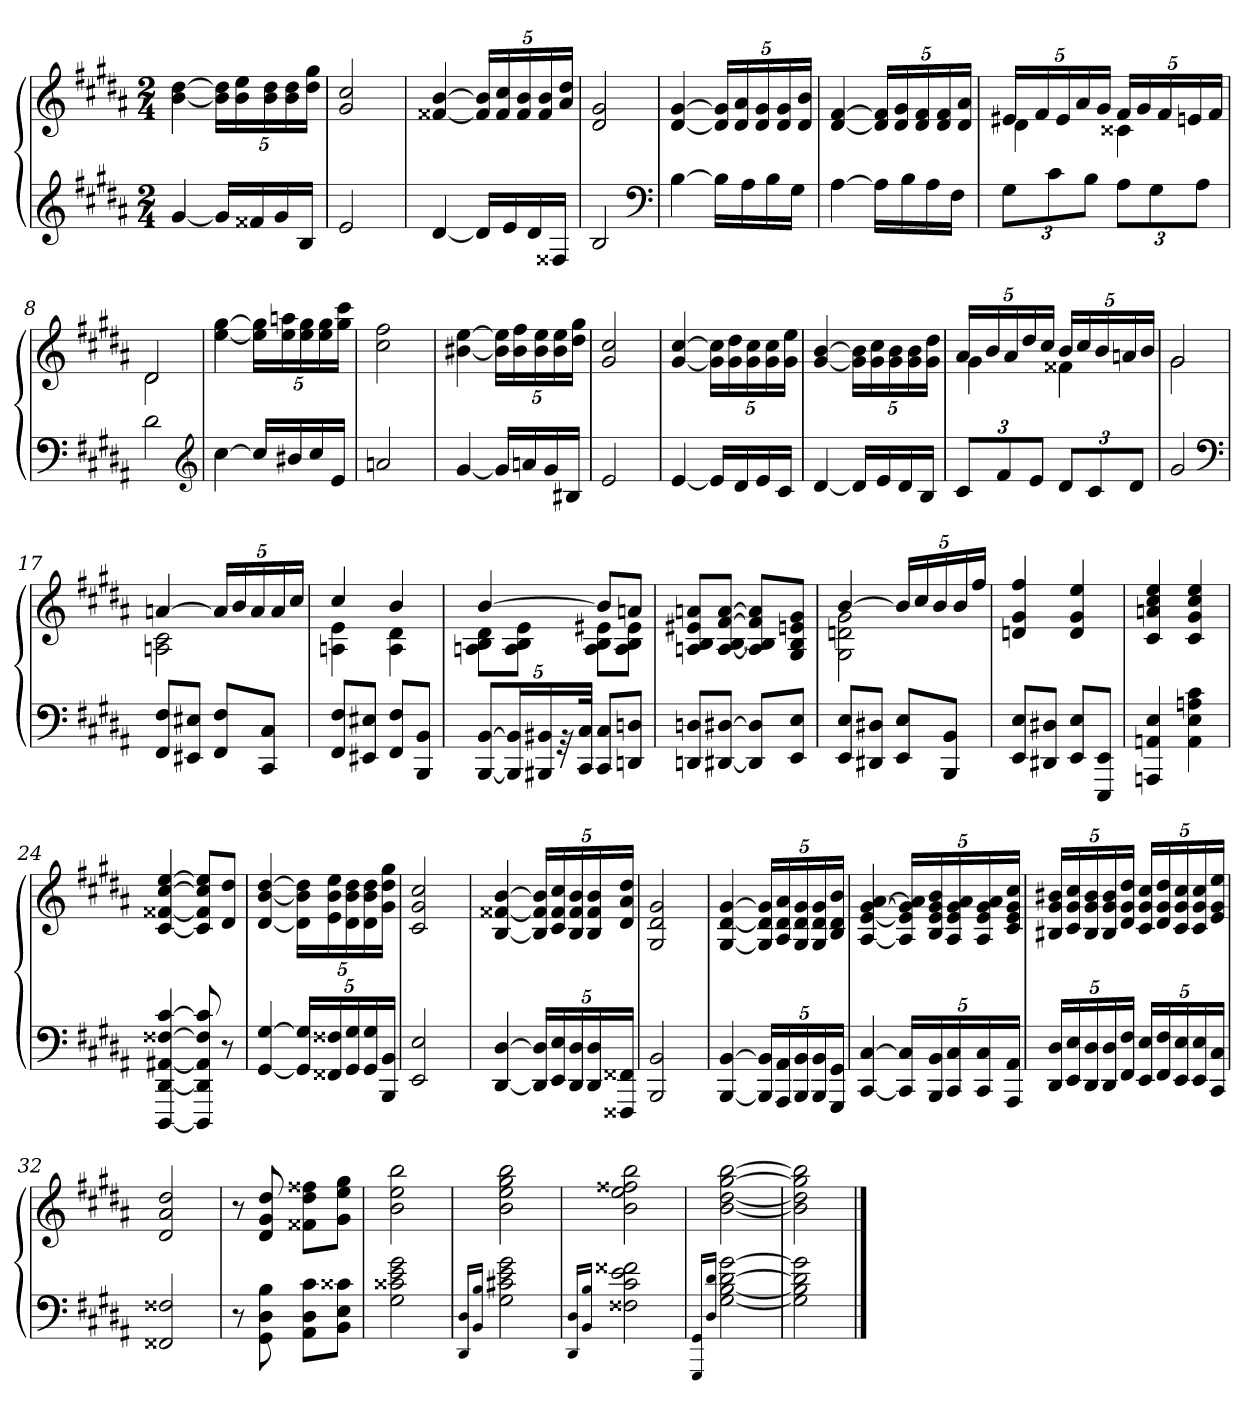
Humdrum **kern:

**kern	**kern
*part1	*part1
*staff2	*staff1
*clefG2	*clefG2
*k[f#c#g#d#a#]	*k[f#c#g#d#a#]
*g#:	*g#:
*M2/4	*M2/4
=1	=1
[4g#	[4b [4dd#
16g#LL]	20b] 20dd#]LL
.	20b 20ee
16f##X	.
.	20b 20dd#
16g#	.
.	20b 20dd#
16BJJ	.
.	20dd# 20gg#JJ
=2	=2
2e	2g# 2cc#
=3	=3
[4d#	[4f##X [4b
16d#LL]	20f##] 20b]LL
.	20f## 20cc#
16e	.
.	20f## 20b
16d#	.
.	20f## 20b
16F##XJJ	.
.	20a# 20dd#JJ
=4	=4
2B	2d# 2g#
*clefF4	*
=5	=5
[4B	[4d# [4g#
16BLL]	20d#] 20g#]LL
.	20d# 20a#
16A#	.
.	20d# 20g#
16B	.
.	20d# 20g#
16G#JJ	.
.	20d# 20bJJ
=6	=6
[4A#	[4d# [4f#
16A#LL]	20d#] 20f#]LL
.	20d# 20g#
16B	.
.	20d# 20f#
16A#	.
.	20d# 20f#
16F#JJ	.
.	20d# 20a#JJ
=7	=7
*	*^
12G#L	20e#XLL	4d#
.	20f#	.
12c#	.	.
.	20e#	.
.	20a#	.
12BJ	.	.
.	20g#JJ	.
12A#L	20f#LL	4c##X
.	20g#	.
12G#	.	.
.	20f#	.
.	20en	.
12A#J	.	.
.	20f#JJ	.
=8	=8	=8
2d#	2d#	2d#
*	*v	*v
*clefG2	*
=9	=9
[4cc#	[4ee [4gg#
16cc#LL]	20ee] 20gg#]LL
.	20ee 20aan
16b#X	.
.	20ee 20gg#
16cc#	.
.	20ee 20gg#
16eJJ	.
.	20gg# 20ccc#JJ
=10	=10
2an	2cc# 2ff#
=11	=11
[4g#	[4b#X [4ee
16g#LL]	20b#] 20ee]LL
.	20b# 20ff#
16an	.
.	20b# 20ee
16g#	.
.	20b# 20ee
16B#XJJ	.
.	20dd# 20gg#JJ
=12	=12
2e	2g# 2cc#
=13	=13
[4e	[4g# [4cc#
16eLL]	20g#] 20cc#]LL
.	20g# 20dd#
16d#	.
.	20g# 20cc#
16e	.
.	20g# 20cc#
16c#JJ	.
.	20g# 20eeJJ
=14	=14
[4d#	[4g# [4b
16d#LL]	20g#] 20b]LL
.	20g# 20cc#
16e	.
.	20g# 20b
16d#	.
.	20g# 20b
16BJJ	.
.	20g# 20dd#JJ
=15	=15
*	*^
12c#L	20a#LL	4g#
.	20b	.
12f#	.	.
.	20a#	.
.	20dd#	.
12eJ	.	.
.	20cc#JJ	.
12d#L	20bLL	4f##X
.	20cc#	.
12c#	.	.
.	20b	.
.	20an	.
12d#J	.	.
.	20bJJ	.
=16	=16	=16
2g#	2g#	2g#
*clefF4	*	*
=17	=17	=17
8FF# 8F#L	[4an	2An 2c#
8EE#X 8E#XJ	.	.
8FF# 8F#L	20aLL]	.
.	20b	.
.	20a	.
8CC# 8C#J	.	.
.	20a	.
.	20cc#JJ	.
=18	=18	=18
8FF# 8F#L	4cc#	4An 4e
8EE#X 8E#XJ	.	.
8FF# 8F#L	4b	4A 4d#
8BBB 8BBJ	.	.
=19	=19	=19
[10BBB [10BBL	[4b	8An 8B 8d#L
20BBB] 20BB]L	.	.
.	.	8A 8B 8eJ
20BBB#X 20BB#X	.	.
40r	.	.
40CC# 40C#JJk	.	.
8CC# 8C#L	8bL]	8A 8B 8e#XL
8DDn 8DnJ	8anJ	8A 8B 8e#J
*	*v	*v
=20	=20
8DDn 8DnL	8An 8B 8e#X 8anL
[8DD#X [8D#XJ	[8A [8B [8f# [8aJ
8DD#] 8D#]L	8A] 8B] 8f#] 8a]L
8EE 8EJ	8G# 8B 8en 8g#J
=21	=21
*	*^
8EE 8EL	[4b	2G# 2dn 2g#
8DD#X 8D#XJ	.	.
8EE 8EL	20bLL]	.
.	20cc#	.
.	20b	.
8BBB 8BBJ	.	.
.	20b	.
.	20ff#JJ	.
*	*v	*v
=22	=22
8EE 8EL	4dn 4g# 4ff#
8DD#X 8D#XJ	.
8EE 8EL	4d 4g# 4ee
8EEE 8EEJ	.
=23	=23
4AAAn 4AAn 4E	4c# 4an 4cc# 4ee
4AA 4E 4An 4c#	4c# 4g# 4cc# 4ee
=24	=24
[4DDD# [4DD# [4AA#X [4F##X [4c#	[4c# [4f##X [4cc# [4ee
8DDD#] 8DD#] 8AA#] 8F##] 8c#]	8c#] 8f##] 8cc#] 8ee]L
8r	8d# 8dd#J
=25	=25
[4GG# [4G#	[4d# [4b [4dd#
20GG#] 20G#]LL	20d#] 20b] 20dd#]LL
20FF##X 20F##X	20e 20b 20ee
20GG# 20G#	20d# 20b 20dd#
20GG# 20G#	20d# 20b 20dd#
20BBB 20BBJJ	20g# 20dd# 20gg#JJ
=26	=26
2EE 2E	2c# 2g# 2cc#
=27	=27
[4DD# [4D#	[4B [4f##X [4b
20DD#] 20D#]LL	20B] 20f##] 20b]LL
20EE 20E	20c# 20f## 20cc#
20DD# 20D#	20B 20f## 20b
20DD# 20D#	20B 20f## 20b
20FFF##X 20FF##XJJ	20d# 20a# 20dd#JJ
=28	=28
2BBB 2BB	2G# 2d# 2g#
=29	=29
[4BBB [4BB	[4G# [4d# [4g#
20BBB] 20BB]LL	20G#] 20d#] 20g#]LL
20AAA# 20AA#	20A# 20d# 20a#
20BBB 20BB	20G# 20d# 20g#
20BBB 20BB	20G# 20d# 20g#
20GGG# 20GG#JJ	20B 20d# 20bJJ
=30	=30
[4CC# [4C#	[4A# [4e [4g# [4a#
20CC#] 20C#]LL	20A#] 20e] 20g#] 20a#]LL
20BBB 20BB	20B 20e 20g# 20b
20CC# 20C#	20A# 20e 20g# 20a#
20CC# 20C#	20A# 20e 20g# 20a#
20AAA# 20AA#JJ	20c# 20e 20g# 20cc#JJ
=31	=31
20DD# 20D#LL	20B#X 20g# 20b#XLL
20EE 20E	20c# 20g# 20cc#
20DD# 20D#	20B# 20g# 20b#
20DD# 20D#	20B# 20g# 20b#
20FF# 20F#JJ	20d# 20g# 20dd#JJ
20EE 20ELL	20c# 20g# 20cc#LL
20FF# 20F#	20d# 20g# 20dd#
20EE 20E	20c# 20g# 20cc#
20EE 20E	20c# 20g# 20cc#
20CC# 20C#JJ	20e 20g# 20eeJJ
=32	=32
2FF##X 2F##X	2d# 2a# 2dd#
=33	=33
8r	8r
8GG# 8D# 8B	8d# 8g# 8dd#
8AA# 8D# 8c#L	8f##X 8dd# 8ff##XL
8BB 8E 8c##XJ	8g# 8ee 8gg#J
=34	=34
2G# 2c##X 2e 2g#	2b 2ee 2bb
=35	=35
16qqDD#/ 16qqD#/LL	.
16qqBB/ 16qqB/JJ	.
2G# 2c#X 2e 2g#	2b 2ee 2gg# 2bb
=36	=36
16qqDD#/ 16qqD#/LL	.
16qqBB/ 16qqB/JJ	.
2F##X 2c# 2e 2f##X	2b 2ee 2ff##X 2bb
=37	=37
16qqGGG#/ 16qqGG#/LL	.
16qqD#/ 16qqd#/JJ	.
[2G# [2B [2d# [2g#	[2b [2dd# [2gg# [2bb
=38	=38
2G#] 2B] 2d#] 2g#]	2b] 2dd#] 2gg#] 2bb]
==	==
*-	*-
